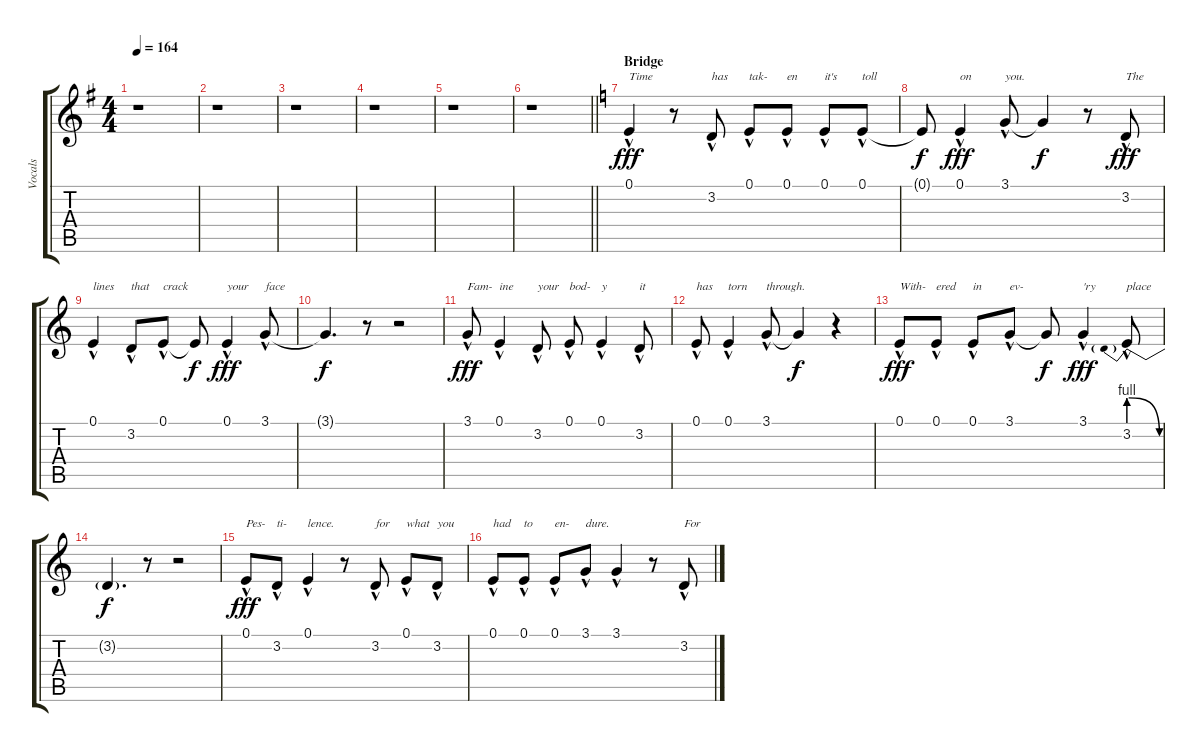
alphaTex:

\track ("Vocals" "Vocals") {instrument synthbrass2}
\staff {score tabs}
\tuning (E4 B3 G3 D3 A2 E2) {hide}
\ts (4 4)
\tempo 164
\clef g2
\ks eminor
r.1{dy fff} |
r.1 |
r.1 |
r.1 |
r.1 |
\barLineRight lightlight
r.1 |
\section ("" "Bridge")
\ks c
0.1{hac}.4{txt "Time"} r.8 3.2{hac}.8{txt "has"} 0.1{hac}.8{txt "tak-"} 0.1{hac}.8{txt "en"} 0.1{hac}.8{txt "it's"} 0.1{hac}.8{txt "toll"} |
0.1{t}.8{dy f} 0.1{hac}.4{txt "on" dy fff} 3.1{hac}.8{txt "you."} 3.1{t}.4{dy f} r.8 3.2{hac}.8{txt "The" dy fff} |
0.1{hac}.4{txt "lines"} 3.2{hac}.8{txt "that"} 0.1{hac}.8{txt "crack"} 0.1{t}.8{dy f} 0.1{hac}.4{txt "your" dy fff} 3.1{hac}.8{txt "face"} |
3.1{t}.4{d dy f} r.8 r.2 |
3.1{hac}.8{txt "Fam-" dy fff} 0.1{hac}.4{txt "ine"} 3.2{hac}.8{txt "your"} 0.1{hac}.8{txt "bod-"} 0.1{hac}.4{txt "y"} 3.2{hac}.8{txt "it"} |
0.1{hac}.8{txt "has"} 0.1{hac}.4{txt "torn"} 3.1{hac}.8{txt "through."} 3.1{t}.4{dy f} r.4 |
0.1{hac}.8{txt "With-" dy fff} 0.1{hac}.8{txt "ered"} 0.1{hac}.8{txt "in"} 3.1{hac}.8{txt "ev-"} 3.1{t}.8{dy f} 3.1{hac}.4{txt "'ry" dy fff} 3.2{be (prebendrelease 0 4 60 0) hac}.8{txt "place"} |
3.2{t}.4{d dy f} r.8 r.2 |
0.1{hac}.8{txt "Pes-" dy fff} 3.2{hac}.8{txt "ti-"} 0.1{hac}.4{txt "lence."} r.8 3.2{hac}.8{txt "for"} 0.1{hac}.8{txt "what"} 3.2{hac}.8{txt "you"} |
0.1{hac}.8{txt "had"} 0.1{hac}.8{txt "to"} 0.1{hac}.8{txt "en-"} 3.1{hac}.8{txt "dure."} 3.1{ss hac}.4 r.8 3.2{hac}.8{txt "For"}
